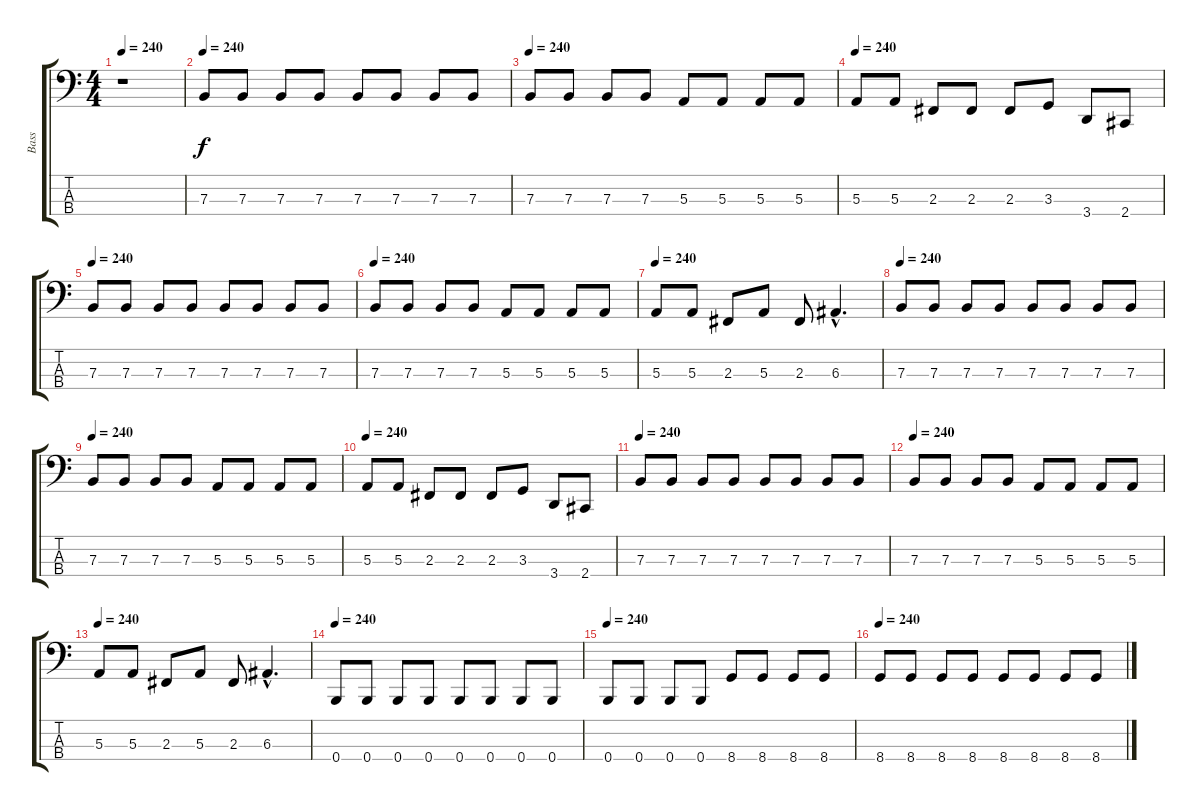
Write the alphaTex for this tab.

\track ("Bass" "Bass") {instrument electricbasspick}
\staff {score tabs}
\tuning (D2 A1 E1 B0) {hide}
\ts (4 4)
\tempo 240
\clef f4
\ks c
r.1{dy f} |
\tempo 240
7.3.8 7.3.8 7.3.8 7.3.8 7.3.8 7.3.8 7.3.8 7.3.8 |
\tempo 240
7.3.8 7.3.8 7.3.8 7.3.8 5.3.8 5.3.8 5.3.8 5.3.8 |
\tempo 240
5.3.8 5.3.8 2.3.8 2.3.8 2.3.8 3.3.8 3.4.8 2.4.8 |
\tempo 240
7.3.8 7.3.8 7.3.8 7.3.8 7.3.8 7.3.8 7.3.8 7.3.8 |
\tempo 240
7.3.8 7.3.8 7.3.8 7.3.8 5.3.8 5.3.8 5.3.8 5.3.8 |
\tempo 240
5.3.8 5.3.8 2.3.8 5.3.8 2.3.8 6.3{hac}.4{d} |
\tempo 240
7.3.8 7.3.8 7.3.8 7.3.8 7.3.8 7.3.8 7.3.8 7.3.8 |
\tempo 240
7.3.8 7.3.8 7.3.8 7.3.8 5.3.8 5.3.8 5.3.8 5.3.8 |
\tempo 240
5.3.8 5.3.8 2.3.8 2.3.8 2.3.8 3.3.8 3.4.8 2.4.8 |
\tempo 240
7.3.8 7.3.8 7.3.8 7.3.8 7.3.8 7.3.8 7.3.8 7.3.8 |
\tempo 240
7.3.8 7.3.8 7.3.8 7.3.8 5.3.8 5.3.8 5.3.8 5.3.8 |
\tempo 240
5.3.8 5.3.8 2.3.8 5.3.8 2.3.8 6.3{hac}.4{d} |
\tempo 240
0.4.8 0.4.8 0.4.8 0.4.8 0.4.8 0.4.8 0.4.8 0.4.8 |
\tempo 240
0.4.8 0.4.8 0.4.8 0.4.8 8.4.8 8.4.8 8.4.8 8.4.8 |
\tempo 240
8.4.8 8.4.8 8.4.8 8.4.8 8.4.8 8.4.8 8.4.8 8.4.8
